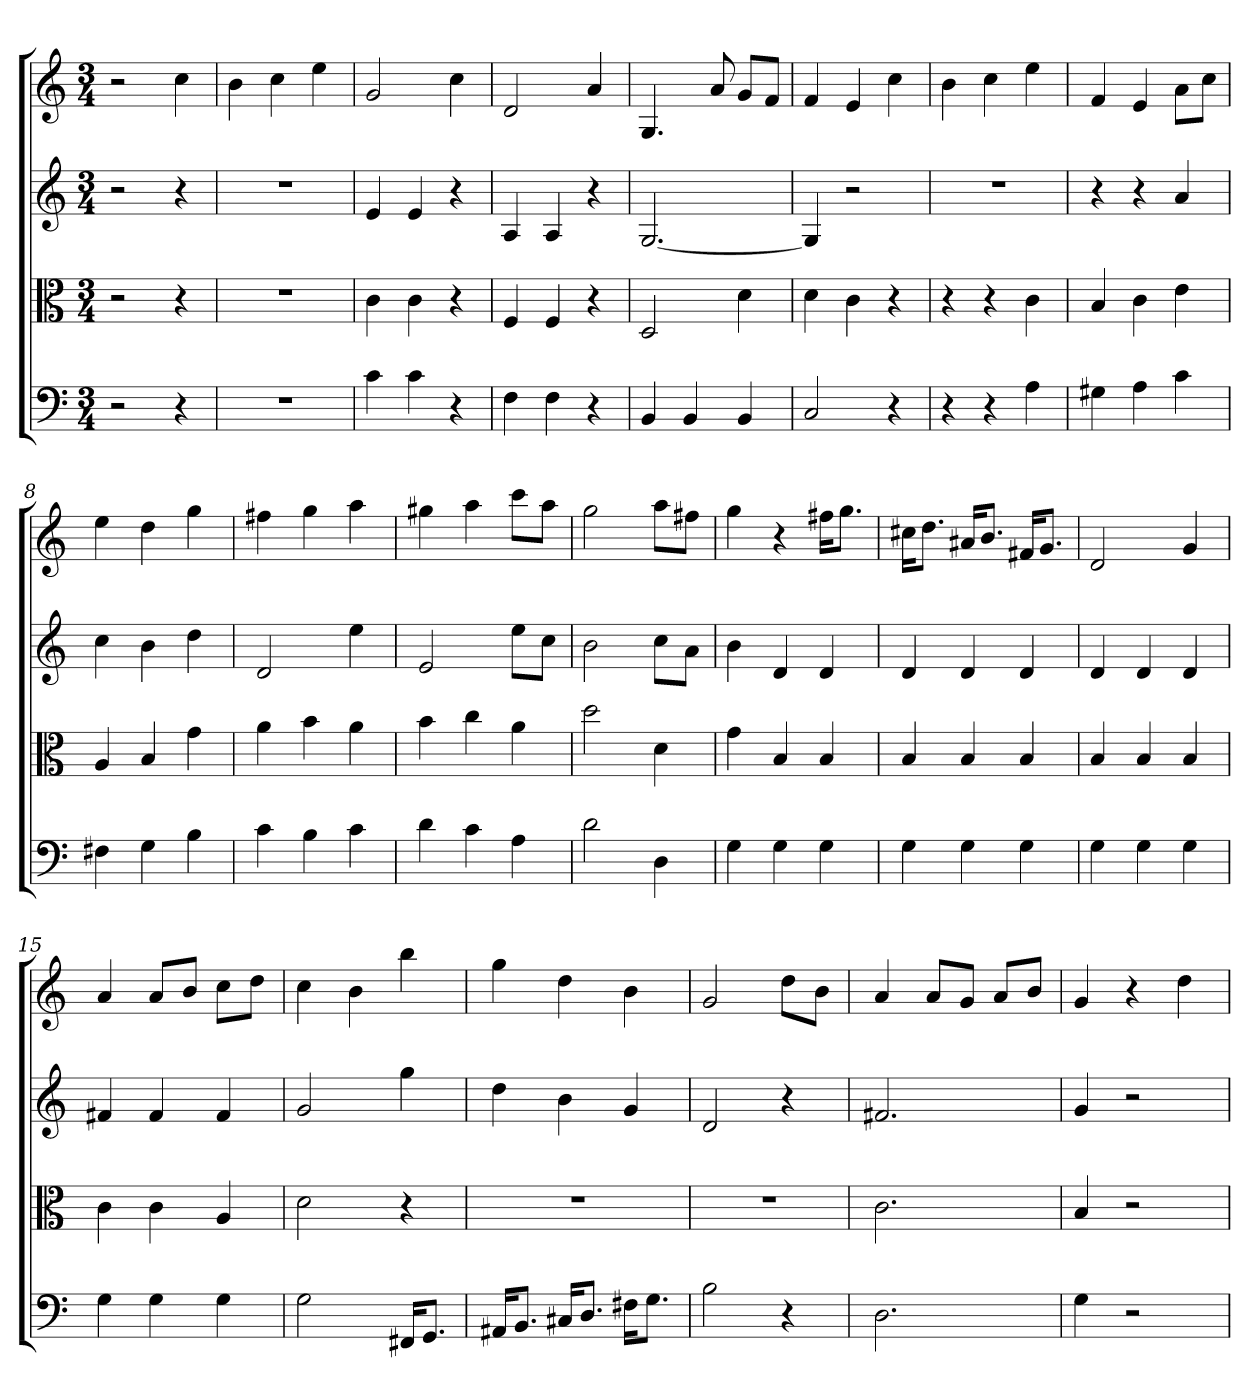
**kern	**kern	**kern	**kern
*part4	*part3	*part2	*part1
*staff4	*staff3	*staff2	*staff1
*clefF4	*clefC3	*	*
*k[]	*k[]	*k[]	*k[]
*C:	*C:	*C:	*C:
*M3/4	*M3/4	*M3/4	*M3/4
=	=	=	=
2r	2r	2r	2r
4r	4r	4r	4cc
=1	=1	=1	=1
2.r	2.r	2.r	4b
.	.	.	4cc
.	.	.	4ee
=2	=2	=2	=2
4c	4c	4e	2g
4c	4c	4e	.
4r	4r	4r	4cc
=3	=3	=3	=3
4F	4F	4A	2d
4F	4F	4A	.
4r	4r	4r	4a
=4	=4	=4	=4
4BB	2D	[2.G	4.G
4BB	.	.	.
.	.	.	8a
4BB	4d	.	8gL
.	.	.	8fJ
=5	=5	=5	=5
2C	4d	4G]	4f
.	4c	2r	4e
4r	4r	.	4cc
=6	=6	=6	=6
4r	4r	2.r	4b
4r	4r	.	4cc
4A	4c	.	4ee
=7	=7	=7	=7
4G#X	4B	4r	4f
4A	4c	4r	4e
4c	4e	4a	8aL
.	.	.	8ccJ
=8	=8	=8	=8
4F#X	4A	4cc	4ee
4G	4B	4b	4dd
4B	4g	4dd	4gg
=9	=9	=9	=9
4c	4a	2d	4ff#X
4B	4b	.	4gg
4c	4a	4ee	4aa
=10	=10	=10	=10
4d	4b	2e	4gg#X
4c	4cc	.	4aa
4A	4a	8eeL	8cccL
.	.	8ccJ	8aaJ
=11	=11	=11	=11
2d	2dd	2b	2gg
4D	4d	8ccL	8aaL
.	.	8aJ	8ff#XJ
=12	=12	=12	=12
4G	4g	4b	4gg
4G	4B	4d	4r
4G	4B	4d	16ff#XKL
.	.	.	8.ggJ
=13	=13	=13	=13
4G	4B	4d	16cc#XKL
.	.	.	8.ddJ
4G	4B	4d	16a#XKL
.	.	.	8.bJ
4G	4B	4d	16f#XKL
.	.	.	8.gJ
=14	=14	=14	=14
4G	4B	4d	2d
4G	4B	4d	.
4G	4B	4d	4g
=15	=15	=15	=15
4G	4c	4f#X	4a
4G	4c	4f#	8aL
.	.	.	8bJ
4G	4A	4f#	8ccL
.	.	.	8ddJ
=16	=16	=16	=16
2G	2d	2g	4cc
.	.	.	4b
16FF#X/KL	4r	4gg	4bb
8.GG/J	.	.	.
=17	=17	=17	=17
16AA#X/KL	2.r	4dd	4gg
8.BB/J	.	.	.
16C#X/KL	.	4b	4dd
8.D/J	.	.	.
16F#X\KL	.	4g	4b
8.G\J	.	.	.
=18	=18	=18	=18
2B	2.r	2d	2g
4r	.	4r	8ddL
.	.	.	8bJ
=19	=19	=19	=19
2.D	2.c	2.f#X	4a
.	.	.	8aL
.	.	.	8gJ
.	.	.	8aL
.	.	.	8bJ
=20	=20	=20	=20
4G	4B	4g	4g
2r	2r	2r	4r
.	.	.	4dd
=	=	=	=
*-	*-	*-	*-
